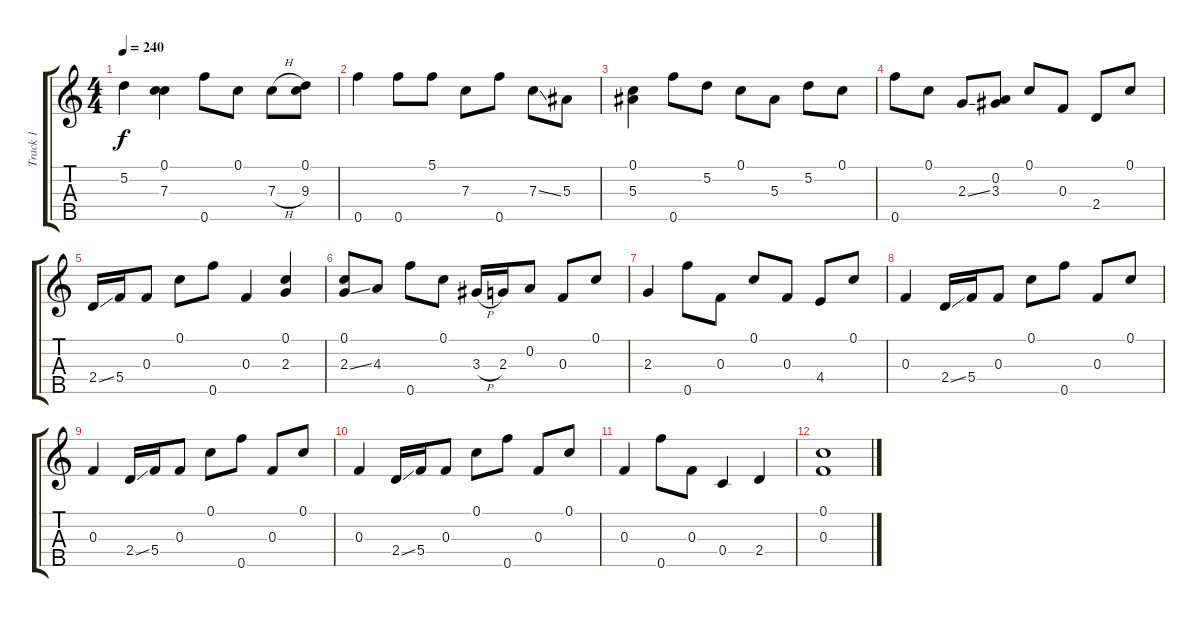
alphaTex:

\track ("Track 1" "Track 1") {instrument electricguitarmuted}
\staff {score tabs}
\tuning (C4 A3 F3 C3 F4) {hide}
\ts (4 4)
\tempo 240
\clef g2
\ks c
5.2.4{dy f} (0.1 7.3).4 0.5.8 0.1.8 7.3{h}.8 (0.1 9.3).8 |
0.5.4 0.5.8 5.1.8 7.3.8 0.5.8 7.3{ss}.8 5.3.8 |
(0.1 5.3).4 0.5.8 5.2.8 0.1.8 5.3.8 5.2.8 0.1.8 |
0.5.8 0.1.8 2.3{ss}.8 (0.2 3.3).8 0.1.8 0.3.8 2.4.8 0.1.8 |
2.4{ss}.16 5.4.16 0.3.8 0.1.8 0.5.8 0.3.4 (0.1 2.3).4 |
(0.1 2.3{ss}).8 4.3.8 0.5.8 0.1.8 3.3{h}.16 2.3.16 0.2.8 0.3.8 0.1.8 |
2.3.4 0.5.8 0.3.8 0.1.8 0.3.8 4.4.8 0.1.8 |
0.3.4 2.4{ss}.16 5.4.16 0.3.8 0.1.8 0.5.8 0.3.8 0.1.8 |
0.3.4 2.4{ss}.16 5.4.16 0.3.8 0.1.8 0.5.8 0.3.8 0.1.8 |
0.3.4 2.4{ss}.16 5.4.16 0.3.8 0.1.8 0.5.8 0.3.8 0.1.8 |
0.3.4 0.5.8 0.3.8 0.4.4 2.4.4 |
(0.1 0.3).1
